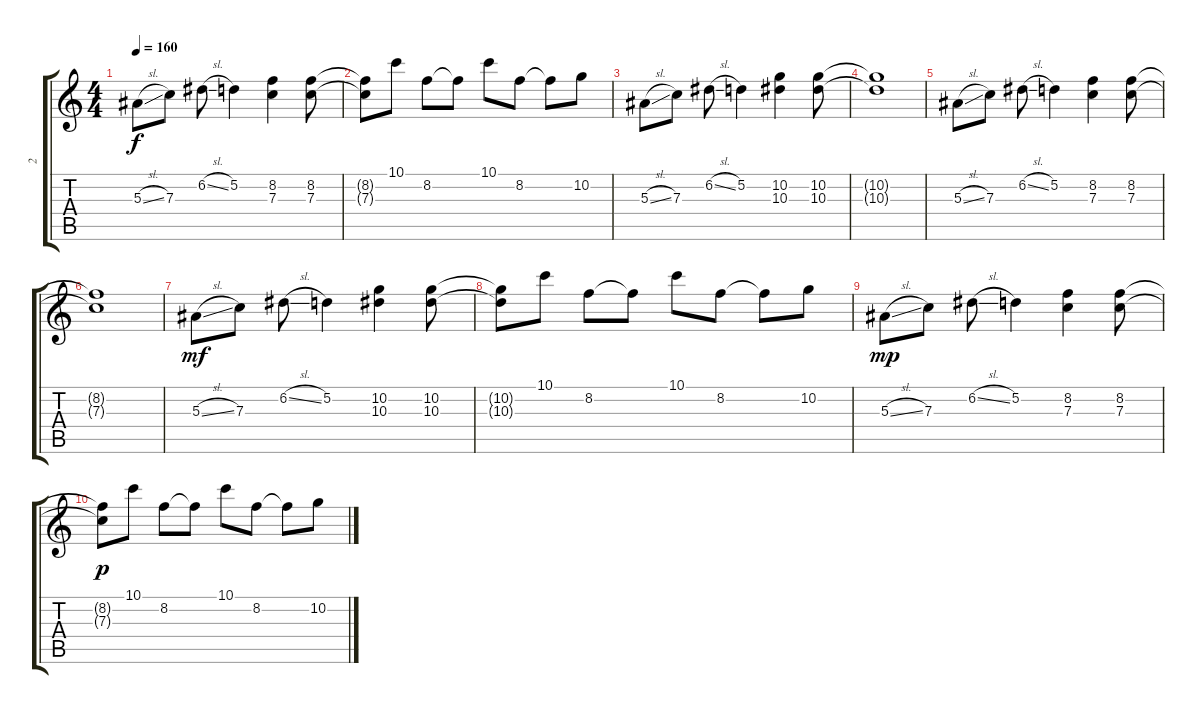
\track ("2" "2") {instrument distortionguitar}
\staff {score tabs}
\tuning (D4 A3 F3 C3 G2 C2) {hide}
\ts (4 4)
\tempo 160
\clef g2
\ks c
5.3{sl}.8{dy f} 7.3.8 6.2{sl}.8 5.2.4 (8.2 7.3).4 (8.2 7.3).8 |
(8.2{t} 7.3{t}).8 10.1.8 8.2.8 8.2{t}.8 10.1.8 8.2.8 8.2{t}.8 10.2.8 |
5.3{sl}.8{instrument acousticguitarnylon} 7.3.8 6.2{sl}.8 5.2.4 (10.2 10.3).4 (10.2 10.3).8 |
(10.2{t} 10.3{t}).1 |
5.3{sl}.8 7.3.8 6.2{sl}.8 5.2.4 (8.2 7.3).4 (8.2 7.3).8 |
(8.2{t} 7.3{t}).1 |
5.3{sl}.8{dy mf instrument acousticguitarnylon} 7.3.8 6.2{sl}.8 5.2.4 (10.2 10.3).4 (10.2 10.3).8 |
(10.2{t} 10.3{t}).8 10.1.8 8.2.8 8.2{t}.8 10.1.8 8.2.8 8.2{t}.8 10.2.8 |
5.3{sl}.8{dy mp} 7.3.8 6.2{sl}.8 5.2.4 (8.2 7.3).4 (8.2 7.3).8 |
(8.2{t} 7.3{t}).8{dy p} 10.1.8 8.2.8 8.2{t}.8 10.1.8 8.2.8 8.2{t}.8 10.2.8
